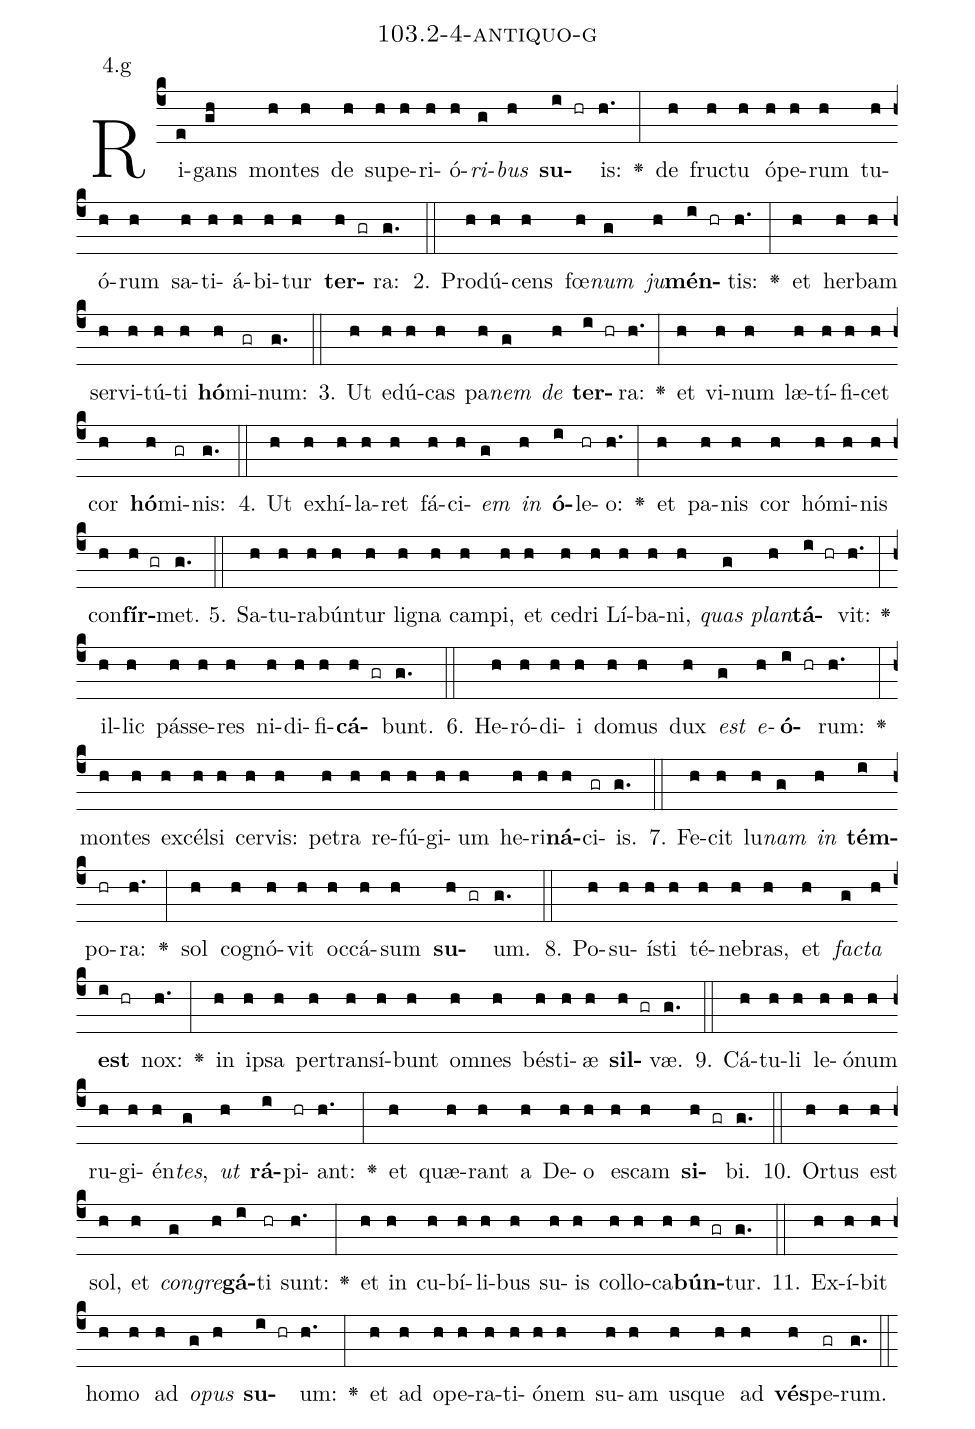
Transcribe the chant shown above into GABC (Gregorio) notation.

name: 103.2-4-antiquo-g;
annotation: 4.g;
%%
(c4)Ri(e)gans(gh) mon(h)tes(h) de(h) su(h)pe(h)ri(h)ó(h)<i>ri</i>(g)<i>bus</i>(h) <b>su</b>(i hr)is:(h.) <v>\greheightstar</v>(:) de(h) fruc(h)tu(h) ó(h)pe(h)rum(h) tu(h)ó(h)rum(h) sa(h)ti(h)á(h)bi(h)tur(h) <b>ter</b>(h gr)ra:(g.) (::)
2. Pro(h)dú(h)cens(h) fœ(h)<i>num</i>(g) <i>ju</i>(h)<b>mén</b>(i hr)tis:(h.) <v>\greheightstar</v>(:) et(h) her(h)bam(h) ser(h)vi(h)tú(h)ti(h) <b>hó</b>(h)mi(gr)num:(g.) (::)
3. Ut(h) e(h)dú(h)cas(h) pa(h)<i>nem</i>(g) <i>de</i>(h) <b>ter</b>(i hr)ra:(h.) <v>\greheightstar</v>(:) et(h) vi(h)num(h) læ(h)tí(h)fi(h)cet(h) cor(h) <b>hó</b>(h)mi(gr)nis:(g.) (::)
4. Ut(h) ex(h)hí(h)la(h)ret(h) fá(h)ci(h)<i>em</i>(g) <i>in</i>(h) <b>ó</b>(i)le(hr)o:(h.) <v>\greheightstar</v>(:) et(h) pa(h)nis(h) cor(h) hó(h)mi(h)nis(h) con(h)<b>fír</b>(h gr)met.(g.) (::)
5. Sa(h)tu(h)ra(h)bún(h)tur(h) li(h)gna(h) cam(h)pi,(h) et(h) ce(h)dri(h) Lí(h)ba(h)ni,(h) <i>quas</i>(g) <i>plan</i>(h)<b>tá</b>(i hr)vit:(h.) <v>\greheightstar</v>(:) il(h)lic(h) pás(h)se(h)res(h) ni(h)di(h)fi(h)<b>cá</b>(h gr)bunt.(g.) (::)
6. He(h)ró(h)di(h)i(h) do(h)mus(h) dux(h) <i>est</i>(g) <i>e</i>(h)<b>ó</b>(i hr)rum:(h.) <v>\greheightstar</v>(:) mon(h)tes(h) ex(h)cél(h)si(h) cer(h)vis:(h) pe(h)tra(h) re(h)fú(h)gi(h)um(h) he(h)ri(h)<b>ná</b>(h)ci(gr)is.(g.) (::)
7. Fe(h)cit(h) lu(h)<i>nam</i>(g) <i>in</i>(h) <b>tém</b>(i)po(hr)ra:(h.) <v>\greheightstar</v>(:) sol(h) co(h)gnó(h)vit(h) oc(h)cá(h)sum(h) <b>su</b>(h gr)um.(g.) (::)
8. Po(h)su(h)ís(h)ti(h) té(h)ne(h)bras,(h) et(h) <i>fac</i>(g)<i>ta</i>(h) <b>est</b>(i hr) nox:(h.) <v>\greheightstar</v>(:) in(h) ip(h)sa(h) per(h)trans(h)í(h)bunt(h) om(h)nes(h) bés(h)ti(h)æ(h) <b>sil</b>(h gr)væ.(g.) (::)
9. Cá(h)tu(h)li(h) le(h)ó(h)num(h) ru(h)gi(h)én(h)<i>tes</i>,(g) <i>ut</i>(h) <b>rá</b>(i)pi(hr)ant:(h.) <v>\greheightstar</v>(:) et(h) quæ(h)rant(h) a(h) De(h)o(h) es(h)cam(h) <b>si</b>(h gr)bi.(g.) (::)
10. Or(h)tus(h) est(h) sol,(h) et(h) <i>con</i>(g)<i>gre</i>(h)<b>gá</b>(i)ti(hr) sunt:(h.) <v>\greheightstar</v>(:) et(h) in(h) cu(h)bí(h)li(h)bus(h) su(h)is(h) col(h)lo(h)ca(h)<b>bún</b>(h gr)tur.(g.) (::)
11. Ex(h)í(h)bit(h) ho(h)mo(h) ad(h) <i>o</i>(g)<i>pus</i>(h) <b>su</b>(i hr)um:(h.) <v>\greheightstar</v>(:) et(h) ad(h) o(h)pe(h)ra(h)ti(h)ó(h)nem(h) su(h)am(h) us(h)que(h) ad(h) <b>vés</b>(h)pe(gr)rum.(g.) (::)
